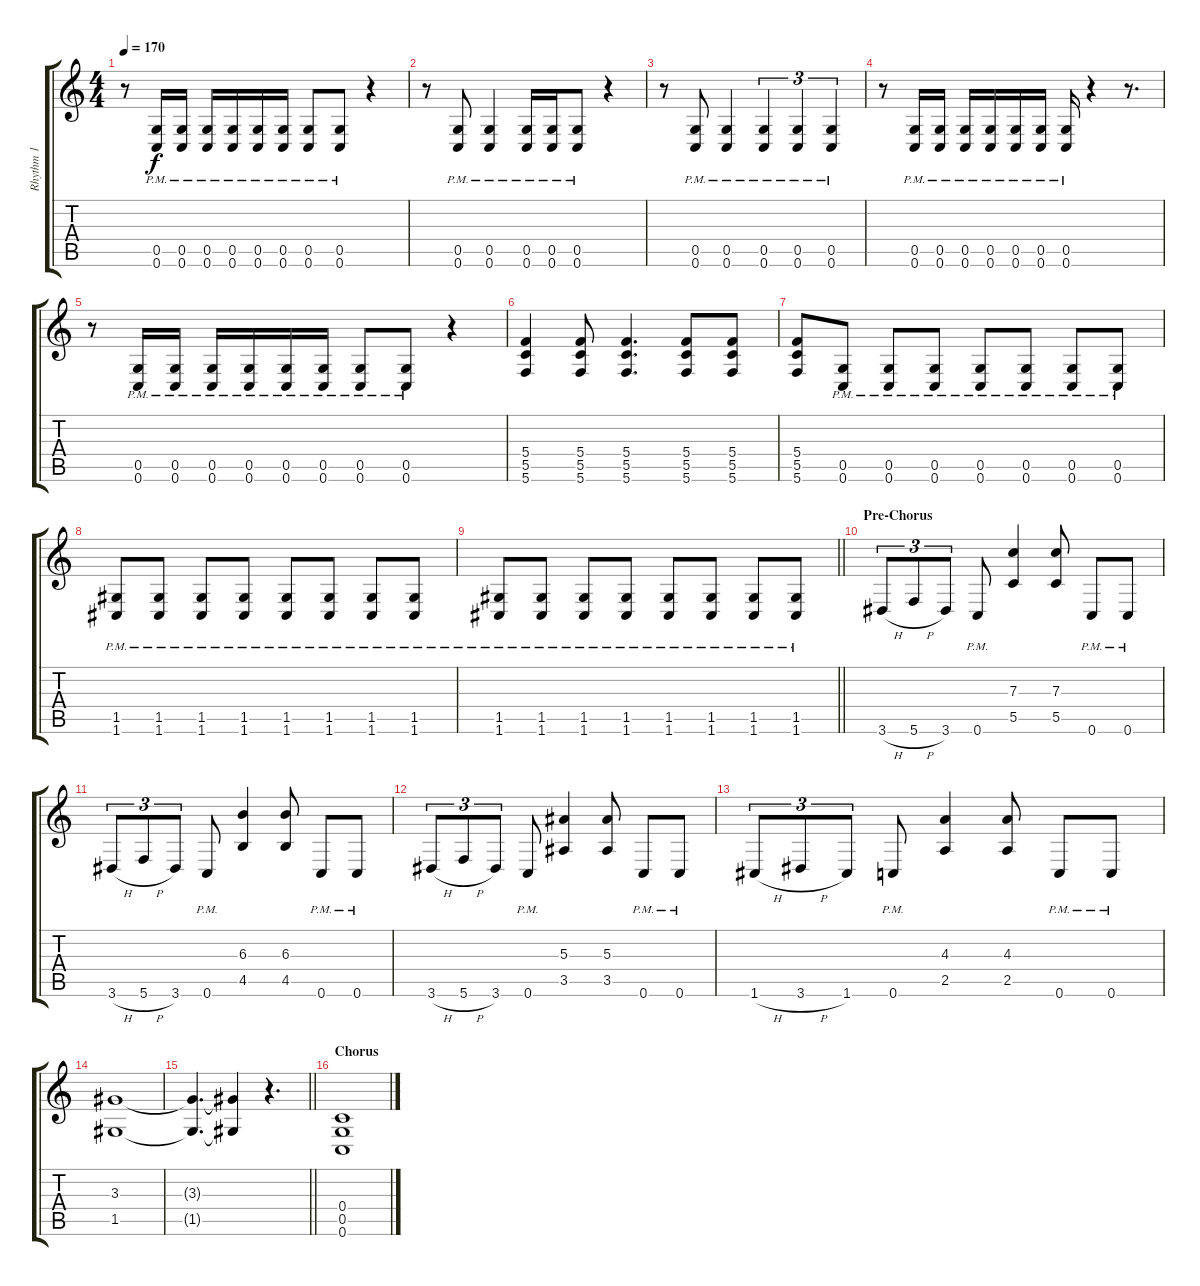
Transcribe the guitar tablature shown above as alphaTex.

\track ("Rhythm 1" "Rhythm 1") {instrument distortionguitar}
\staff {score tabs}
\tuning (D4 A3 F3 C3 G2 C2) {hide}
\ts (4 4)
\tempo 170
\clef g2
\ks c
r.8{dy f} (0.5{pm} 0.6{pm}).16 (0.5{pm} 0.6{pm}).16 (0.5{pm} 0.6{pm}).16 (0.5{pm} 0.6{pm}).16 (0.5{pm} 0.6{pm}).16 (0.5{pm} 0.6{pm}).16 (0.5{pm} 0.6{pm}).8 (0.5{pm} 0.6{pm}).8 r.4 |
r.8 (0.5{pm} 0.6{pm}).8 (0.5{pm} 0.6{pm}).4 (0.5{pm} 0.6{pm}).16 (0.5{pm} 0.6{pm}).16 (0.5{pm} 0.6{pm}).8 r.4 |
r.8 (0.5{pm} 0.6{pm}).8 (0.5{pm} 0.6{pm}).4 (0.5{pm} 0.6{pm}).4{tu (3 2)} (0.5{pm} 0.6{pm}).4{tu (3 2)} (0.5{pm} 0.6{pm}).4{tu (3 2)} |
r.8 (0.5{pm} 0.6{pm}).16 (0.5{pm} 0.6{pm}).16 (0.5{pm} 0.6{pm}).16 (0.5{pm} 0.6{pm}).16 (0.5{pm} 0.6{pm}).16 (0.5{pm} 0.6{pm}).16 (0.5{pm} 0.6{pm}).16 r.4 r.8{d} |
r.8 (0.5{pm} 0.6{pm}).16 (0.5{pm} 0.6{pm}).16 (0.5{pm} 0.6{pm}).16 (0.5{pm} 0.6{pm}).16 (0.5{pm} 0.6{pm}).16 (0.5{pm} 0.6{pm}).16 (0.5{pm} 0.6{pm}).8 (0.5{pm} 0.6{pm}).8 r.4 |
(5.4 5.5 5.6).4 (5.4 5.5 5.6).8 (5.4 5.5 5.6).4{d} (5.4 5.5 5.6).8 (5.4 5.5 5.6).8 |
(5.4 5.5 5.6).8 (0.5{pm} 0.6{pm}).8 (0.5{pm} 0.6{pm}).8 (0.5{pm} 0.6{pm}).8 (0.5{pm} 0.6{pm}).8 (0.5{pm} 0.6{pm}).8 (0.5{pm} 0.6{pm}).8 (0.5{pm} 0.6{pm}).8 |
(1.5{pm} 1.6{pm}).8 (1.5{pm} 1.6{pm}).8 (1.5{pm} 1.6{pm}).8 (1.5{pm} 1.6{pm}).8 (1.5{pm} 1.6{pm}).8 (1.5{pm} 1.6{pm}).8 (1.5{pm} 1.6{pm}).8 (1.5{pm} 1.6{pm}).8 |
\barLineRight lightlight
(1.5{pm} 1.6{pm}).8 (1.5{pm} 1.6{pm}).8 (1.5{pm} 1.6{pm}).8 (1.5{pm} 1.6{pm}).8 (1.5{pm} 1.6{pm}).8 (1.5{pm} 1.6{pm}).8 (1.5{pm} 1.6{pm}).8 (1.5{pm} 1.6{pm}).8 |
\section ("" "Pre-Chorus")
3.6{h}.8{tu (3 2)} 5.6{h}.8{tu (3 2)} 3.6.8{tu (3 2)} 0.6{pm}.8 (7.3 5.5).4 (7.3 5.5).8 0.6{pm}.8 0.6{pm}.8 |
3.6{h}.8{tu (3 2)} 5.6{h}.8{tu (3 2)} 3.6.8{tu (3 2)} 0.6{pm}.8 (6.3 4.5).4 (6.3 4.5).8 0.6{pm}.8 0.6{pm}.8 |
3.6{h}.8{tu (3 2)} 5.6{h}.8{tu (3 2)} 3.6.8{tu (3 2)} 0.6{pm}.8 (5.3 3.5).4 (5.3 3.5).8 0.6{pm}.8 0.6{pm}.8 |
1.6{h}.8{tu (3 2)} 3.6{h}.8{tu (3 2)} 1.6.8{tu (3 2)} 0.6{pm}.8 (4.3 2.5).4 (4.3 2.5).8 0.6{pm}.8 0.6{pm}.8 |
(3.3 1.5).1 |
\barLineRight lightlight
(3.3{t} 1.5{t}).4{d} (3.3{t} 1.5{t}).4 r.4{d} |
\section ("" "Chorus")
(0.4 0.5 0.6).1
